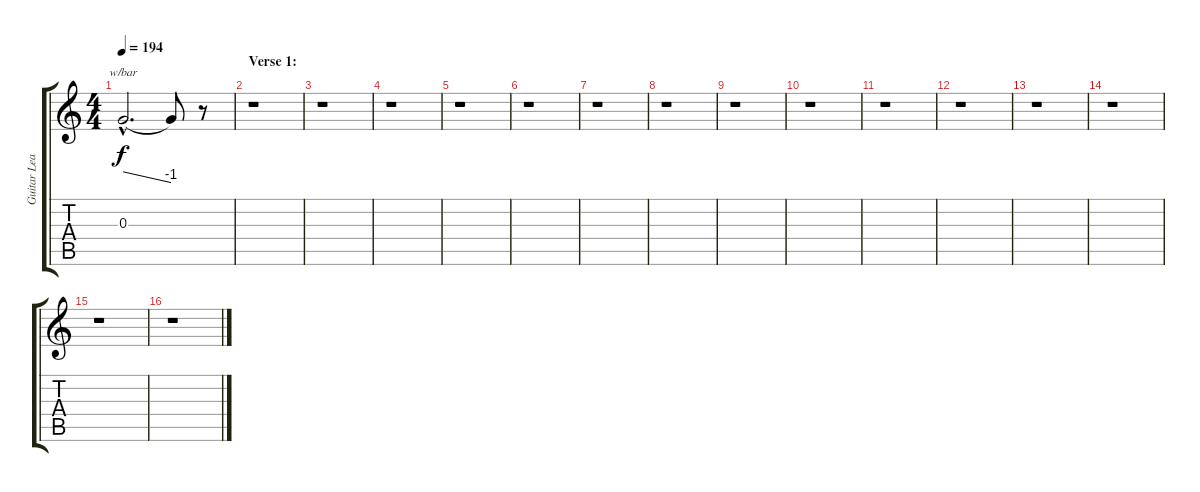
\track ("Guitar Leads" "Guitar Lea") {instrument distortionguitar}
\staff {score tabs}
\tuning (E4 B3 G3 D3 A2 E2) {hide}
\ts (4 4)
\tempo 194
\clef g2
\ks c
0.3{hac}.2{d tbe (dive default 0 0 60 -4) dy f} 0.3{t}.8 r.8 |
\section ("" "Verse 1:")
r.1 |
r.1 |
r.1 |
r.1 |
r.1 |
r.1 |
r.1 |
r.1 |
r.1 |
r.1 |
r.1 |
r.1 |
r.1 |
r.1 |
r.1
